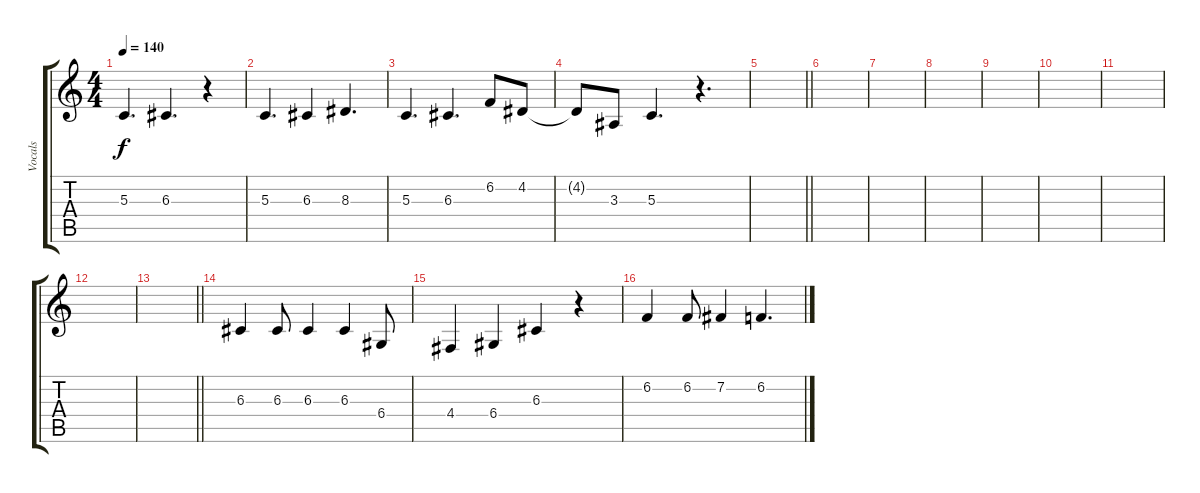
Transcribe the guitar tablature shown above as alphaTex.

\track ("Vocals" "Vocals") {instrument clarinet}
\staff {score tabs}
\tuning (E4 B3 G3 D3 A2 E2) {hide}
\ts (4 4)
\tempo 140
\clef g2
\ks c
5.3.4{d dy f} 6.3.4{d} r.4 |
5.3.4{d} 6.3.4 8.3.4{d} |
5.3.4{d} 6.3.4{d} 6.2.8 4.2.8 |
4.2{t}.8 3.3.8 5.3.4{d} r.4{d} |
\barLineRight lightlight
|
|
|
|
|
|
|
|
\barLineRight lightlight
|
6.3.4 6.3.8 6.3.4 6.3.4 6.4.8 |
4.4.4 6.4.4 6.3.4 r.4 |
6.2.4 6.2.8 7.2.4 6.2.4{d}
